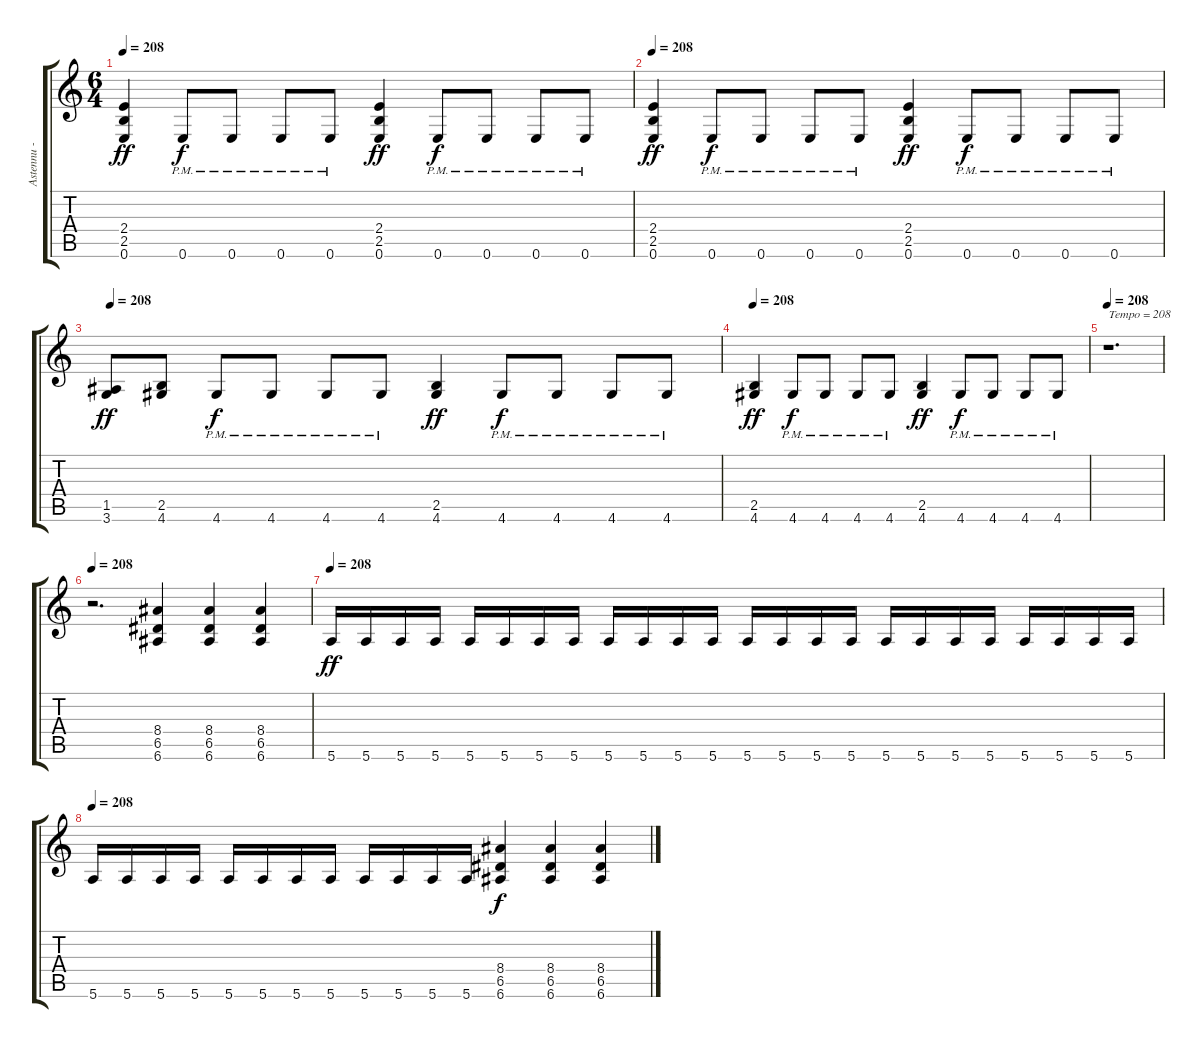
\track ("Astennu - Lead" "Astennu - ") {instrument distortionguitar}
\staff {score tabs}
\tuning (E4 B3 G3 D3 A2 E2) {hide}
\ts (6 4)
\tempo 208
\clef g2
\ks c
(2.4 2.5 0.6).4{dy ff} 0.6{pm}.8{dy f} 0.6{pm}.8 0.6{pm}.8 0.6{pm}.8 (2.4 2.5 0.6).4{dy ff} 0.6{pm}.8{dy f} 0.6{pm}.8 0.6{pm}.8 0.6{pm}.8 |
\tempo 208
(2.4 2.5 0.6).4{dy ff} 0.6{pm}.8{dy f} 0.6{pm}.8 0.6{pm}.8 0.6{pm}.8 (2.4 2.5 0.6).4{dy ff} 0.6{pm}.8{dy f} 0.6{pm}.8 0.6{pm}.8 0.6{pm}.8 |
\tempo 208
(1.5 3.6).8{dy ff} (2.5 4.6).8 4.6{pm}.8{dy f} 4.6{pm}.8 4.6{pm}.8 4.6{pm}.8 (2.5 4.6).4{dy ff} 4.6{pm}.8{dy f} 4.6{pm}.8 4.6{pm}.8 4.6{pm}.8 |
\tempo 208
(2.5 4.6).4{dy ff} 4.6{pm}.8{dy f} 4.6{pm}.8 4.6{pm}.8 4.6{pm}.8 (2.5 4.6).4{dy ff} 4.6{pm}.8{dy f} 4.6{pm}.8 4.6{pm}.8 4.6{pm}.8 |
\tempo 208
r.1{d txt "Tempo = 208"} |
\tempo 208
r.2{d} (8.4 6.5 6.6).4 (8.4 6.5 6.6).4 (8.4 6.5 6.6).4 |
\tempo 208
5.6.16{dy ff} 5.6.16 5.6.16 5.6.16 5.6.16 5.6.16 5.6.16 5.6.16 5.6.16 5.6.16 5.6.16 5.6.16 5.6.16 5.6.16 5.6.16 5.6.16 5.6.16 5.6.16 5.6.16 5.6.16 5.6.16 5.6.16 5.6.16 5.6.16 |
\tempo 208
5.6.16 5.6.16 5.6.16 5.6.16 5.6.16 5.6.16 5.6.16 5.6.16 5.6.16 5.6.16 5.6.16 5.6.16 (8.4 6.5 6.6).4{dy f} (8.4 6.5 6.6).4 (8.4 6.5 6.6).4
